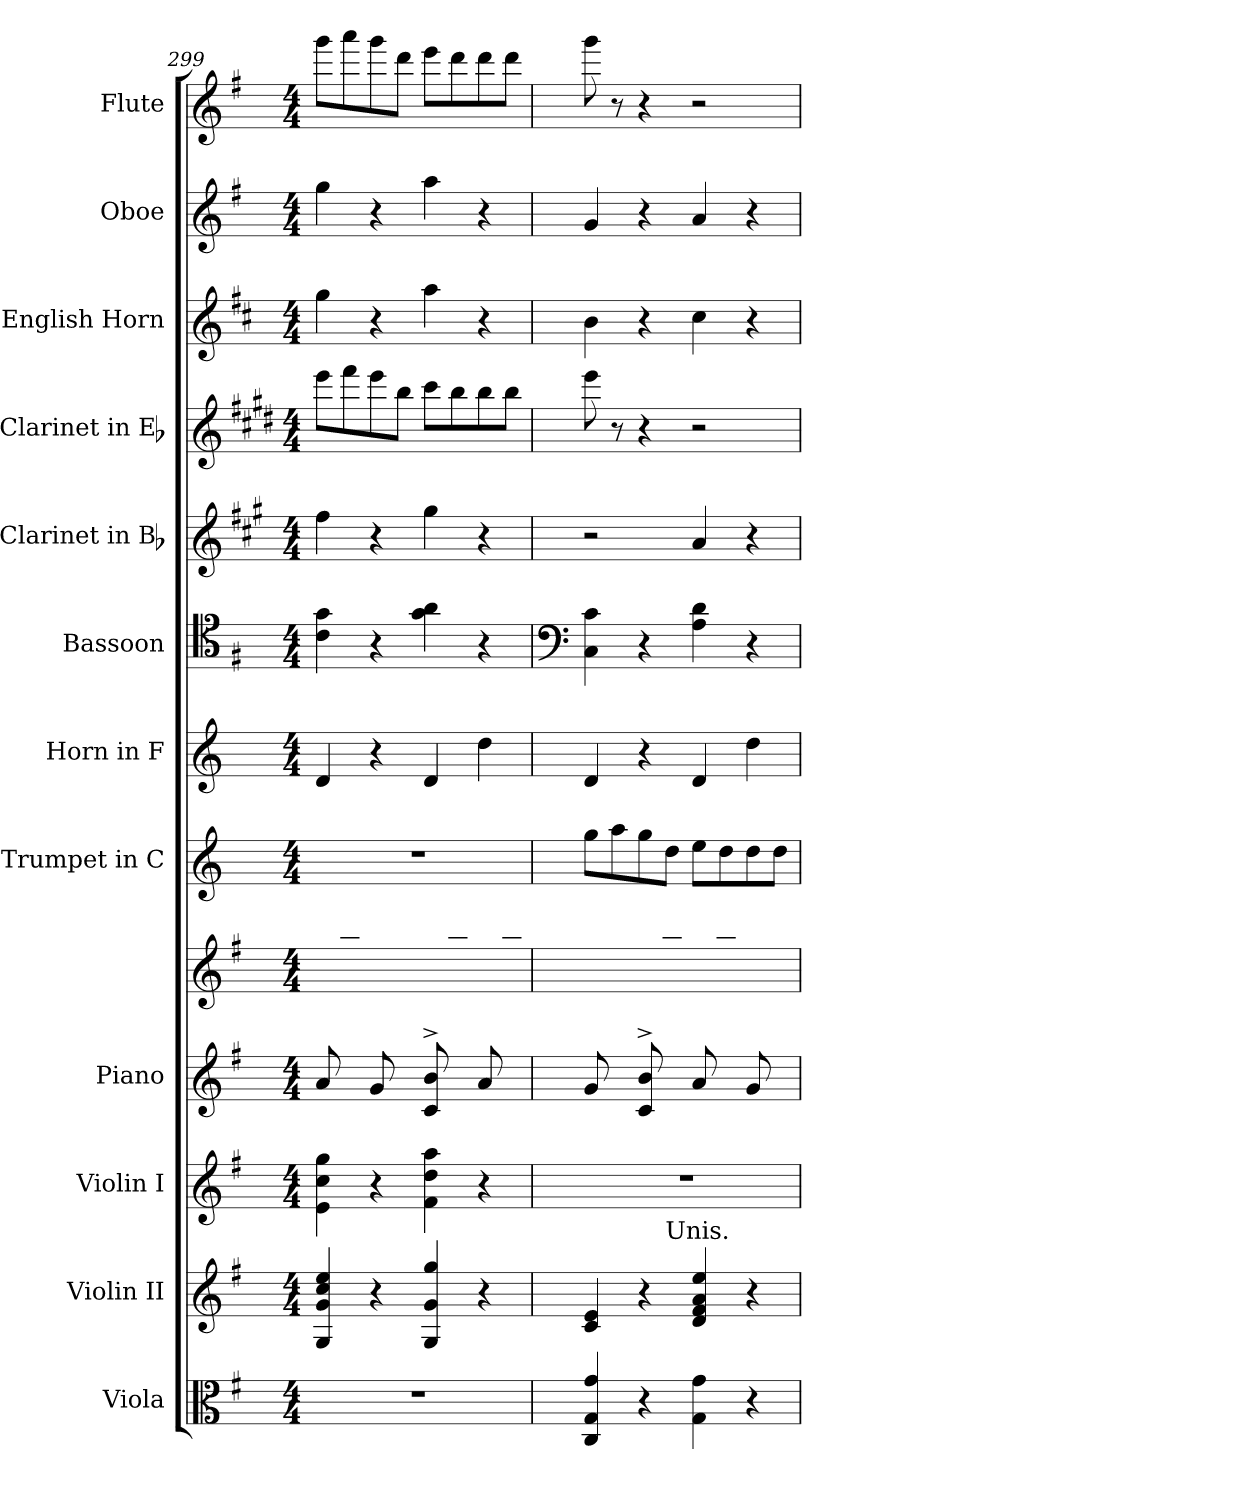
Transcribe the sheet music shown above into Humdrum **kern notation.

**kern	**kern	**kern	**kern	**kern	**kern	**kern	**kern	**kern	**kern	**kern	**kern	**kern
*part12	*part11	*part10	*part9	*part9	*part8	*part7	*part6	*part5	*part4	*part3	*part2	*part1
*staff13	*staff12	*staff11	*staff10	*staff9	*staff8	*staff7	*staff6	*staff5	*staff4	*staff3	*staff2	*staff1
*I"Viola	*I"Violin II	*I"Violin I	*I"Piano	*	*I"Trumpet in C	*I"Horn in F	*I"Bassoon	*I"Clarinet in Bb	*I"Clarinet in Eb	*I"English Horn	*I"Oboe	*I"Flute
*I'Vla.	*I'Vln. II	*I'Vln. I	*I'Pno.	*	*	*I'Hn.	*I'Bsn.	*I'Cl.	*	*I'Eng. Hn.	*I'Ob.	*I'Fl.
*clefC3	*clefG2	*clefG2	*clefG2	*clefG2	*clefG2	*clefG2	*clefC4	*clefG2	*clefG2	*clefG2	*clefG2	*clefG2
*	*	*	*	*	*	*ITrd4c7	*	*ITrd1c2	*ITrd-2c-3	*ITrd4c7	*	*
*k[f#]	*k[f#]	*k[f#]	*k[f#]	*k[f#]	*k[]	*k[b-]	*k[f#]	*k[f#]	*k[f#]	*k[f#]	*k[f#]	*k[f#]
*G:	*G:	*G:	*G:	*G:	*C:	*F:	*G:	*G:	*G:	*G:	*G:	*G:
*M4/4	*M4/4	*M4/4	*M4/4	*M4/4	*M4/4	*M4/4	*M4/4	*M4/4	*M4/4	*M4/4	*M4/4	*M4/4
=299	=299	=299	=299	=299	=299	=299	=299	=299	=299	=299	=299	=299
*	*	*	*^	*	*	*	*	*	*	*	*	*
1r	4Gi/ 4gi 4cci 4eei	4ei\ 4cci 4ggi	8ai/L	1ryy	8ryy	1r	4Gi/	4ci\ 4gi	4eei\	8gggi\L	4cci\	4ggi\	8gggi\L
.	.	.	8ryy	.	8cci\ 8eei 8aai	.	.	.	.	8aaai\	.	.	8aaai\
.	4r	4r	8gi/	.	8ryy	.	4r	4r	4r	8gggi\	4r	4r	8gggi\
.	.	.	8ryy	.	8cci\ 8eei 8ggiJ	.	.	.	.	8dddi\J	.	.	8dddi\J
.	4Gi/ 4gi 4ggi	4f#i\ 4ddi 4aai	8ci/^ 8bi^L	.	8ryy	.	4Gi/	4gi\ 4ai	4ff#i\	8eeei\L	4ddi\	4aai\	8eeei\L
.	.	.	8ryy	.	8cci\^ 8eei^ 8bbi^	.	.	.	.	8dddi\	.	.	8dddi\
.	4r	4r	8ai/	.	8ryy	.	4gi\	4r	4r	8dddi\	4r	4r	8dddi\
.	.	.	8ryy	.	8cci\ 8eei 8aaiJ	.	.	.	.	8dddi\J	.	.	8dddi\J
=300	=300	=300	=300	=300	=300	=300	=300	=300	=300	=300	=300	=300	=300
*	*	*	*	*	*	*	*	*clefF4	*	*	*	*	*
!	!LO:TX:a:t=Div.	!	!	!	!	!	!	!	!	!	!	!	!
*	*^	*	*	*	*	*	*	*	*	*	*	*	*
4Ci/ 4Gi 4gi	4ci/ 4ei	4.ryy	1r	8gi/L	1ryy	8ryy	8ggi\L	4Gi/	4Ci\ 4ci	2r	8gggi\	4ei\	4gi/	8gggi\
.	.	.	.	8ryy	.	8cci\ 8eei 8ggi	8aai\	.	.	.	8r	.	.	8r
4r	4r	.	.	8ci/^ 8bi^	.	8ryy	8ggi\	4r	4r	.	4r	4r	4r	4r
!	!	!LO:TX:a:t=Unis.	!	!	!	!	!	!	!	!	!	!	!	!
.	.	2ryy	.	8ryy	.	8cci\^ 8eei^ 8bbi^J	8ddi\J	.	.	.	.	.	.	.
4Gi\ 4gi	4di/ 4f#i 4ai 4eei	.	.	8ai/L	.	8ryy	8eei\L	4Gi/	4Ai\ 4di	4gi/	2r	4f#i\	4ai/	2r
.	.	.	.	8ryy	.	8cci\ 8eei 8aai	8ddi\	.	.	.	.	.	.	.
4r	4r	.	.	8gi/	.	8ryy	8ddi\	4gi\	4r	4r	.	4r	4r	.
.	.	8ryy	.	8ryy	.	8cci\ 8eei 8ggiJ	8ddi\J	.	.	.	.	.	.	.
*	*v	*v	*	*v	*v	*	*	*	*	*	*	*	*	*
=	=	=	=	=	=	=	=	=	=	=	=	=
*-	*-	*-	*-	*-	*-	*-	*-	*-	*-	*-	*-	*-
